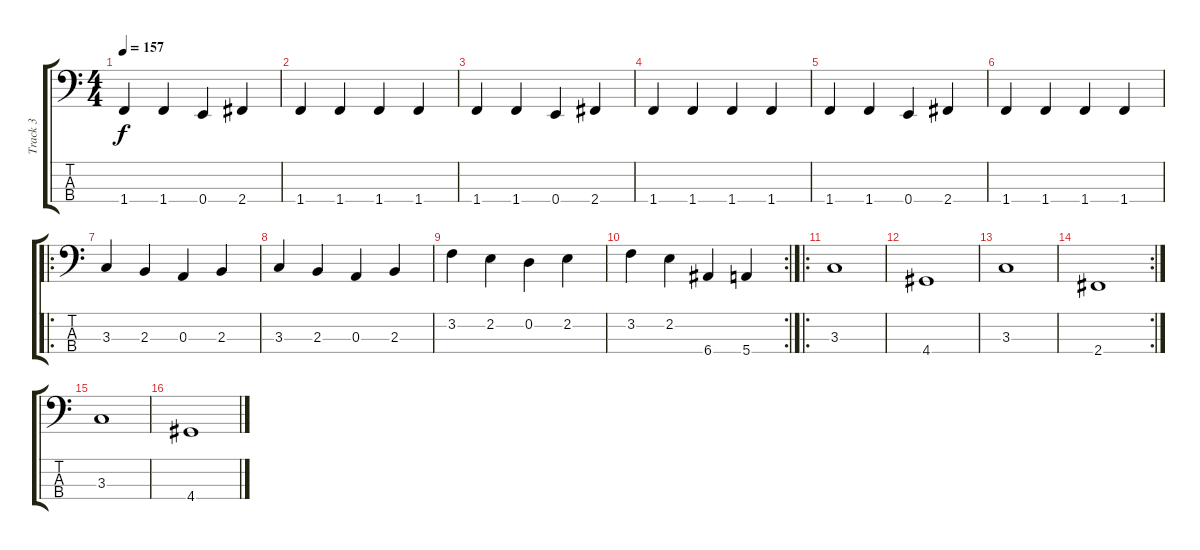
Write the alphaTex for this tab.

\track ("Track 3" "Track 3") {instrument electricbassfinger}
\staff {score tabs}
\tuning (G2 D2 A1 E1) {hide}
\ts (4 4)
\tempo 157
\clef f4
\ks c
1.4.4{dy f} 1.4.4 0.4.4 2.4.4 |
1.4.4 1.4.4 1.4.4 1.4.4 |
1.4.4 1.4.4 0.4.4 2.4.4 |
1.4.4 1.4.4 1.4.4 1.4.4 |
1.4.4 1.4.4 0.4.4 2.4.4 |
1.4.4 1.4.4 1.4.4 1.4.4 |
\ro
3.3.4 2.3.4 0.3.4 2.3.4 |
3.3.4 2.3.4 0.3.4 2.3.4 |
3.2.4 2.2.4 0.2.4 2.2.4 |
\rc 2
3.2.4 2.2.4 6.4.4 5.4.4 |
\ro
3.3.1 |
4.4.1 |
3.3.1 |
\rc 2
2.4.1 |
3.3.1 |
4.4.1
